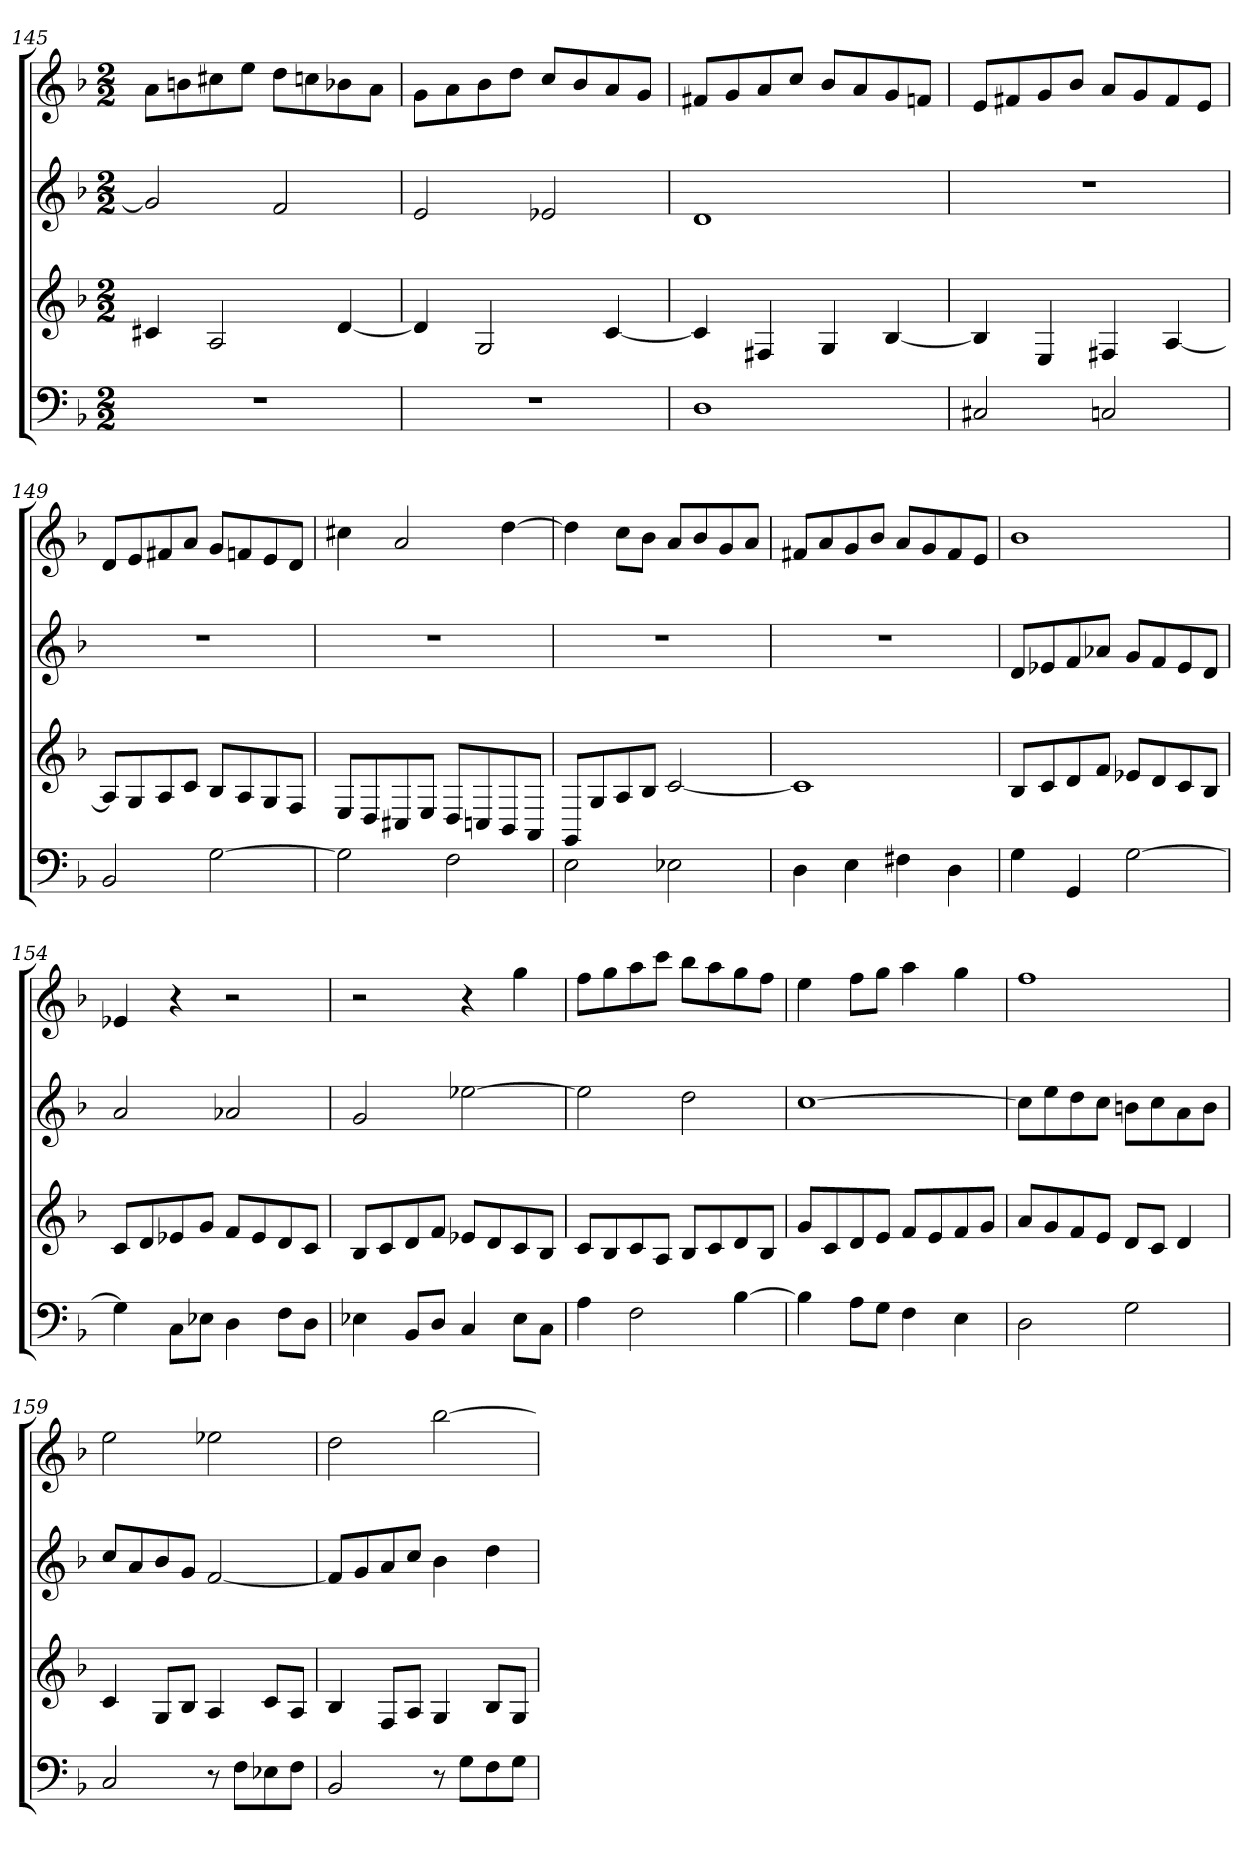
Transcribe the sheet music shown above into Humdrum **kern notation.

**kern	**kern	**kern	**kern
*part4	*part3	*part2	*part1
*staff4	*staff3	*staff2	*staff1
*k[b-]	*k[b-]	*k[b-]	*k[b-]
*M2/2	*M2/2	*M2/2	*M2/2
=145	=145	=145	=145
1r	4c#X	2g]	8aL
.	.	.	8bn
.	2A	.	8cc#X
.	.	.	8eeJ
.	.	2f	8ddL
.	.	.	8ccn
.	[4d	.	8b-X
.	.	.	8aJ
=146	=146	=146	=146
1r	4d]	2e	8gL
.	.	.	8a
.	2G	.	8b-
.	.	.	8ddJ
.	.	2e-X	8ccL
.	.	.	8b-
.	[4c	.	8a
.	.	.	8gJ
=147	=147	=147	=147
1D	4c]	1d	8f#XL
.	.	.	8g
.	4F#X	.	8a
.	.	.	8ccJ
.	4G	.	8b-L
.	.	.	8a
.	[4B-	.	8g
.	.	.	8fnJ
=148	=148	=148	=148
2C#X	4B-]	1r	8eL
.	.	.	8f#X
.	4E	.	8g
.	.	.	8b-J
2Cn	4F#X	.	8aL
.	.	.	8g
.	[4A	.	8f#
.	.	.	8eJ
=149	=149	=149	=149
2BB-	8AL]	1r	8dL
.	8G	.	8e
.	8A	.	8f#X
.	8cJ	.	8aJ
[2G	8B-L	.	8gL
.	8A	.	8fn
.	8G	.	8e
.	8FJ	.	8dJ
=150	=150	=150	=150
2G]	8EL	1r	4cc#X
.	8D	.	.
.	8C#X	.	2a
.	8EJ	.	.
2F	8DL	.	.
.	8Cn	.	.
.	8BB-	.	[4dd
.	8AAJ	.	.
=151	=151	=151	=151
2E	8GGL	1r	4dd]
.	8G	.	.
.	8A	.	8ccL
.	8B-J	.	8b-J
2E-X	[2c	.	8aL
.	.	.	8b-
.	.	.	8g
.	.	.	8aJ
=152	=152	=152	=152
4D	1c]	1r	8f#XL
.	.	.	8a
4E	.	.	8g
.	.	.	8b-J
4F#X	.	.	8aL
.	.	.	8g
4D	.	.	8f#
.	.	.	8eJ
=153	=153	=153	=153
4G	8B-L	8dL	1b-
.	8c	8e-X	.
4GG	8d	8f	.
.	8fJ	8a-XJ	.
[2G	8e-XL	8gL	.
.	8d	8f	.
.	8c	8e-	.
.	8B-J	8dJ	.
=154	=154	=154	=154
4G]	8cL	2a	4e-X
.	8d	.	.
8CL	8e-X	.	4r
8E-XJ	8gJ	.	.
4D	8fL	2a-X	2r
.	8e-	.	.
8FL	8d	.	.
8DJ	8cJ	.	.
=155	=155	=155	=155
4E-X	8B-L	2g	2r
.	8c	.	.
8BB-L	8d	.	.
8DJ	8fJ	.	.
4C	8e-XL	[2ee-X	4r
.	8d	.	.
8E-L	8c	.	4gg
8CJ	8B-J	.	.
=156	=156	=156	=156
4A	8cL	2ee-]	8ffL
.	8B-	.	8gg
2F	8c	.	8aa
.	8AJ	.	8cccJ
.	8B-L	2dd	8bb-L
.	8c	.	8aa
[4B-	8d	.	8gg
.	8B-J	.	8ffJ
=157	=157	=157	=157
4B-]	8gL	[1cc	4ee
.	8c	.	.
8AL	8d	.	8ffL
8GJ	8eJ	.	8ggJ
4F	8fL	.	4aa
.	8e	.	.
4E	8f	.	4gg
.	8gJ	.	.
=158	=158	=158	=158
2D	8aL	8ccL]	1ff
.	8g	8ee	.
.	8f	8dd	.
.	8eJ	8ccJ	.
2G	8dL	8bnL	.
.	8cJ	8cc	.
.	4d	8a	.
.	.	8bJ	.
=159	=159	=159	=159
2C	4c	8ccL	2ee
.	.	8a	.
.	8GL	8b-	.
.	8B-J	8gJ	.
8r	4A	[2f	2ee-X
8FL	.	.	.
8E-X	8cL	.	.
8FJ	8AJ	.	.
=160	=160	=160	=160
2BB-	4B-	8fL]	2dd
.	.	8g	.
.	8FL	8a	.
.	8AJ	8ccJ	.
8r	4G	4b-	[2bb-
8GL	.	.	.
8F	8B-L	4dd	.
8GJ	8GJ	.	.
=	=	=	=
*-	*-	*-	*-
